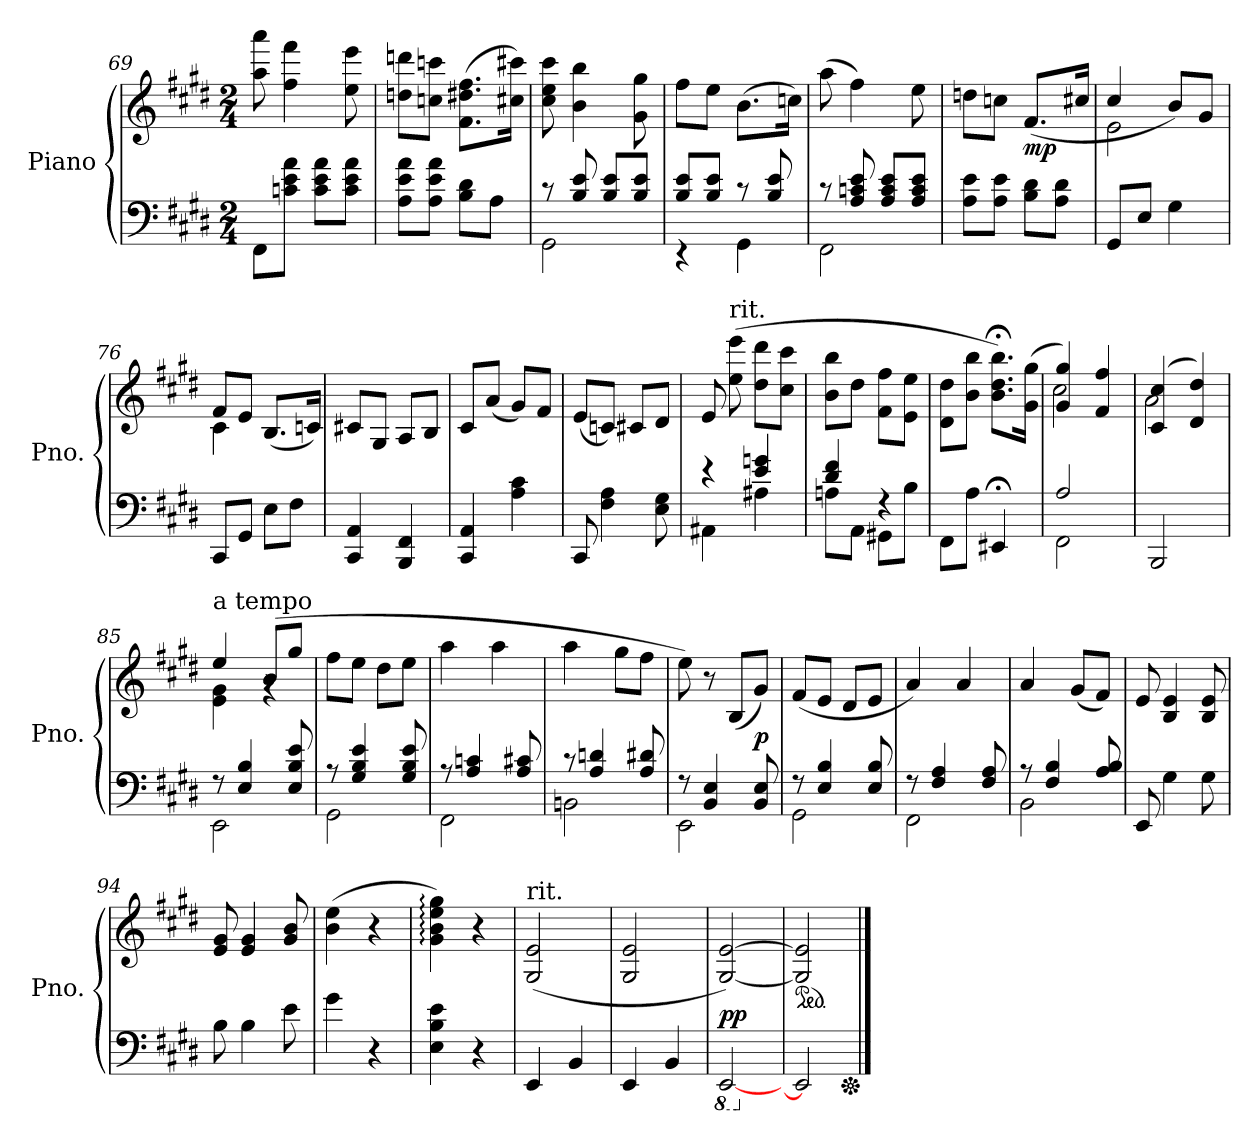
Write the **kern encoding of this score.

**kern	**kern	**dynam
*part1	*part1	*part1
*staff2	*staff1	*staff1/2
*I"Piano	*	*
*I'Pno.	*	*
*clefF4	*clefG2	*
*k[f#c#g#d#]	*k[f#c#g#d#]	*
*M2/4	*M2/4	*
=69	=69	=69
8FF#\L	8aa\ 8aaa\	.
8cn\ 8e\ 8a\J	4ff#\ 4fff#\	.
8c\ 8e\ 8a\L	.	.
8c\ 8e\ 8a\J	8ee\ 8eee\	.
=70	=70	=70
8A\ 8e\ 8a\L	8ddn\ 8dddn\L	.
8A\ 8e\ 8a\J	8ccn\ 8cccn\J	.
8B\ 8d#\L	(8.f#\ 8.dd#X\ 8.ff#\L	.
8A\J	.	.
.	16cc#X\ 16ccc#X\Jk)	.
=71	=71	=71
*^	*	*
8r	2GG#\	8cc#\ 8ee\ 8ccc#\	.
8B/ 8e/	.	4b\ 4bb\	.
8B/ 8e/L	.	.	.
8B/ 8e/J	.	8g#\ 8gg#\	.
=72	=72	=72	=72
8B/ 8e/L	4r	8ff#\L	.
8B/ 8e/J	.	8ee\J	.
8r	4GG#\	(8.b\L	.
8B/ 8e/	.	.	.
.	.	16ccn\Jk)	.
!!LO:PB:g=z
=73	=73	=73	=73
8r	2FF#\	(8aa\	.
8A/ 8cn/ 8e/	.	4ff#\)	.
8A/ 8c/ 8e/L	.	.	.
8A/ 8c/ 8e/J	.	8ee\	.
*v	*v	*	*
=74	=74	=74
8A\ 8e\L	8ddn\L	.
8A\ 8e\J	8ccn\J	.
!	!	!LO:DY:b
8B\ 8d#\L	(8.f#/L	mp
8A\ 8d#\J	.	.
.	16cc#X/Jk	.
=75	=75	=75
*	*^	*
8GG#/L	4cc#/	2e\	.
8E/J	.	.	.
4G#\	8b/L)	.	.
.	8g#/J	.	.
=76	=76	=76	=76
8CC#/L	8f#/L	4c#\	.
8GG#/J	8e/J	.	.
8E\L	(8.B/L	4ryy	.
8F#\J	.	.	.
.	16cn/Jk)	.	.
*	*v	*v	*
=77	=77	=77
4CC#/ 4AA/	8c#X/L	.
.	8G#/J	.
4BBB/ 4FF#/	8A/L	.
.	8B/J	.
=78	=78	=78
4CC#/ 4AA/	8c#/L	.
.	(8a/J	.
4A\ 4c#\	8g#/L)	.
.	8f#/J	.
!!LO:LB:g=z
=79	=79	=79
8CC#/	(>8e/L	.
4F#\ 4A\	8cn/J)	.
.	8c#X/L	.
8E\ 8G#\	8d#/J	.
=80	=80	=80
*^	*	*
4r	4AA#X\	8e/	.
*	*	*MM55	*
!	!	!LO:TX:a:t=rit.	!
.	.	(8ee\ 8eee\	.
4e/ 4gn/	4A#X\	8dd#\ 8ddd#\L	.
.	.	8cc#\ 8ccc#\J	.
=81	=81	=81	=81
4d#/ 4f#/	8An\L	8b\ 8bb\L	.
.	8AA\J	8dd#\J	.
4rF	8GG#X\L	8f#\ 8ff#\L	.
.	8B\J	8e\ 8ee\J	.
*v	*v	*	*
=82	=82	=82
*	*MM50	*
8FF#\L	8d#\ 8dd#\L	.
8A\J	8b\ 8bb\J	.
*	*MM20	*
4EE#X;/	8.b\;< 8.dd#\;< 8.bb\;<L)	.
.	(16g#\ 16gg#\Jk	.
=83	=83	=83
*	*MM60	*
*^	*^	*
2A:/	2FF#\	4g#/ 4gg#/)	2cc#\	.
.	.	4f#/ 4ff#/	.	.
*v	*v	*	*	*
!!LO:LB:g=z	!!
=84	=84	=84	=84
2BBB/	(4c#/ 4cc#/	2a\	.
.	4d#/ 4dd#/)	.	.
=85	=85	=85	=85
*	*MM63	*	*
*^	*	*	*
!	!	!LO:TX:a:t=a tempo	!	!
8r	2EE\	4ee/	4e\ 4g#\	.
4E/ 4B/	.	.	.	.
*	*	*MM67	*	*
.	.	(8b/L	4rg	.
8E/ 8B/ 8e/	.	8gg#/J	.	.
*	*	*v	*v	*
=86	=86	=86	=86
8r	2GG#\	8ff#\L	.
4G#/ 4B/ 4e/	.	8ee\J	.
.	.	8dd#\L	.
8G#/ 8B/ 8e/	.	8ee\J	.
=87	=87	=87	=87
8r	2FF#\	4aa\	.
4A/ 4cn/	.	.	.
.	.	4aa\	.
8A/ 8c#X/	.	.	.
=88	=88	=88	=88
8r	2BBn\	4aa\	.
4A/ 4dn/	.	.	.
.	.	8gg#\L	.
8A/ 8d#X/	.	8ff#\J	.
=89	=89	=89	=89
8r	2EE\	8ee\)	.
4BB/ 4E/	.	8r	.
*	*	*MM60	*
.	.	(8B/L	.
!	!	!	!LO:DY:a=2
8BB/ 8E/	.	8g#/J)	p
!!LO:LB:g=z
=90	=90	=90	=90
8r	2GG#\	(8f#/L	.
4E/ 4B/	.	8e/J	.
.	.	8d#/L	.
8E/ 8B/	.	8e/J	.
=91	=91	=91	=91
8r	2FF#\	4a/)	.
4F#/ 4A/	.	.	.
.	.	4a/	.
8F#/ 8A/	.	.	.
=92	=92	=92	=92
8r	2BB\	4a/	.
4F#/ 4B/	.	.	.
*	*	*MM50	*
.	.	(8g#/L	.
8A/ 8B/	.	8f#/J)	.
*v	*v	*	*
=93	=93	=93
8EE/	8e/	.
4G#\	4B/ 4e/	.
8G#\	8B/ 8e/	.
=94	=94	=94
*	*MM45	*
8B\	8e/ 8g#/	.
4B\	4e/ 4g#/	.
8e\	8g#/ 8b/	.
!!LO:LB:g=z
=95	=95	=95
4g#\	(4b\ 4ee\	.
4r	4r	.
=96	=96	=96
4E\ 4B\ 4e\	4g#\: 4b\: 4ee\: 4gg#\:)	.
4r	4r	.
=97	=97	=97
*	*MM45	*
!	!LO:TX:a:t=rit.	!
4EE/	(2G#/ 2e/	.
4BB/	.	.
=98	=98	=98
4EE/	2G#/ 2e/	.
4BB/	.	.
=99	=99	=99
*8ba	*	*
*	*MM27	*
!	!	!LO:DY:a=2
[2EEE/	[2G#/ [2e/)	pp
=100	=100	=100
*X8ba	*	*
*	*ped	*
2EE/]	2G#/] 2e/]	.
*Xped	*	*
==	==	==
*-	*-	*-
